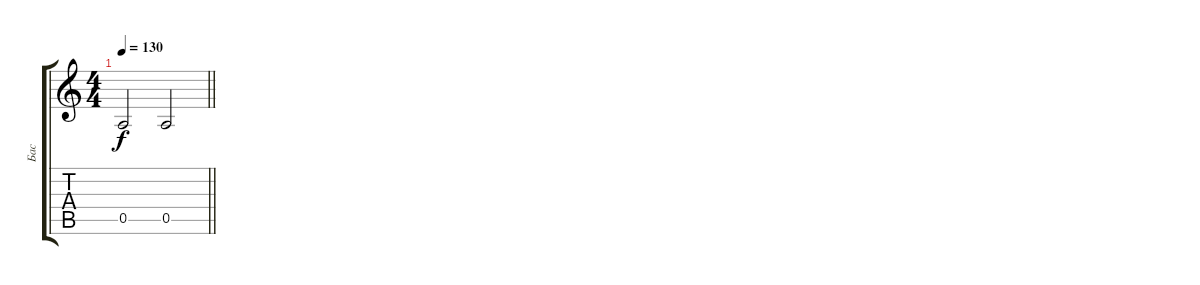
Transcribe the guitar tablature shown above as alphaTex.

\track ("Бас" "Бас") {instrument electricbasspick}
\staff {score tabs}
\tuning (E4 B3 G3 D3 A2 E2) {hide}
\ts (4 4)
\tempo 130
\clef g2
\barLineRight lightlight
\ks c
0.5.2{dy f} 0.5.2
